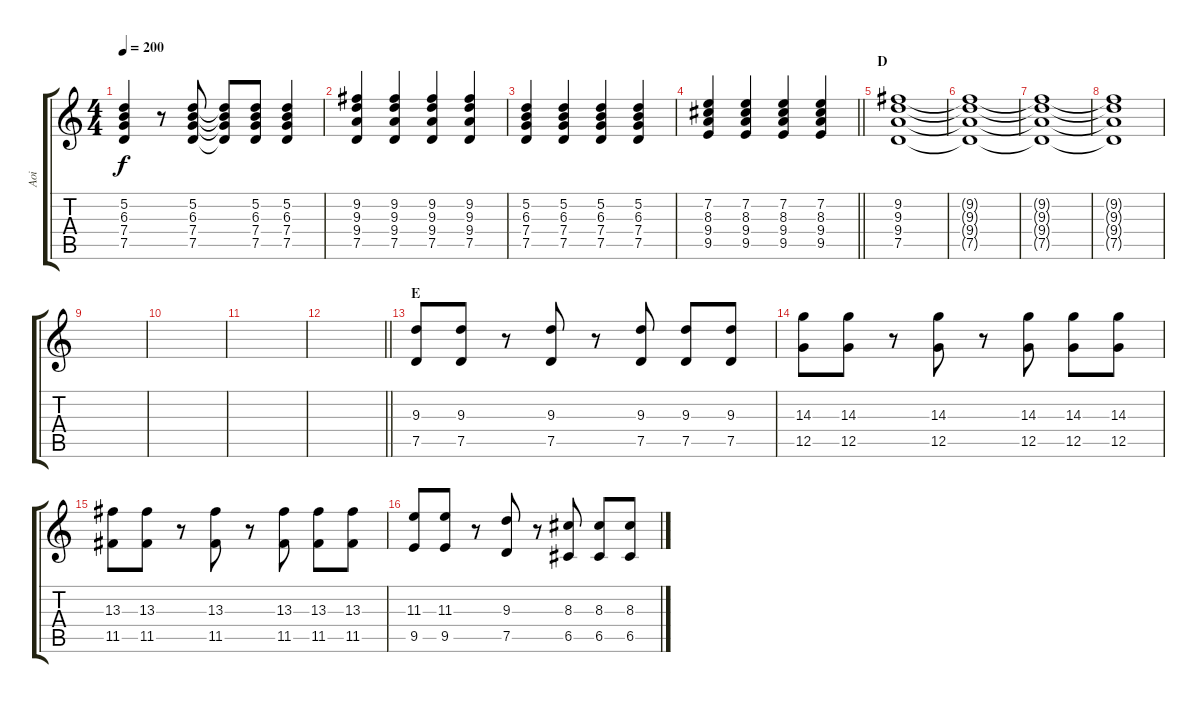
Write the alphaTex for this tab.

\track ("Aoi" "Aoi") {instrument distortionguitar}
\staff {score tabs}
\tuning (D4 A3 F3 C3 G2 D2) {hide}
\ts (4 4)
\tempo 200
\clef g2
\ks c
(5.2 6.3 7.4 7.5).4{dy f} r.8 (5.2 6.3 7.4 7.5).8 (5.2{t} 6.3{t} 7.4{t} 7.5{t}).8 (5.2 6.3 7.4 7.5).8 (5.2 6.3 7.4 7.5).4 |
(9.2 9.3 9.4 7.5).4 (9.2 9.3 9.4 7.5).4 (9.2 9.3 9.4 7.5).4 (9.2 9.3 9.4 7.5).4 |
(5.2 6.3 7.4 7.5).4 (5.2 6.3 7.4 7.5).4 (5.2 6.3 7.4 7.5).4 (5.2 6.3 7.4 7.5).4 |
\barLineRight lightlight
(7.2 8.3 9.4 9.5).4 (7.2 8.3 9.4 9.5).4 (7.2 8.3 9.4 9.5).4 (7.2 8.3 9.4 9.5).4 |
\section ("" "D")
(9.2 9.3 9.4 7.5).1 |
(9.2{t} 9.3{t} 9.4{t} 7.5{t}).1 |
(9.2{t} 9.3{t} 9.4{t} 7.5{t}).1 |
(9.2{t} 9.3{t} 9.4{t} 7.5{t}).1 |
|
|
|
\barLineRight lightlight
|
\section ("" "E")
(9.3 7.5).8 (9.3 7.5).8 r.8 (9.3 7.5).8 r.8 (9.3 7.5).8 (9.3 7.5).8 (9.3 7.5).8 |
(14.3 12.5).8 (14.3 12.5).8 r.8 (14.3 12.5).8 r.8 (14.3 12.5).8 (14.3 12.5).8 (14.3 12.5).8 |
(13.3 11.5).8 (13.3 11.5).8 r.8 (13.3 11.5).8 r.8 (13.3 11.5).8 (13.3 11.5).8 (13.3 11.5).8 |
(11.3 9.5).8 (11.3 9.5).8 r.8 (9.3 7.5).8 r.8 (8.3 6.5).8 (8.3 6.5).8 (8.3 6.5).8
